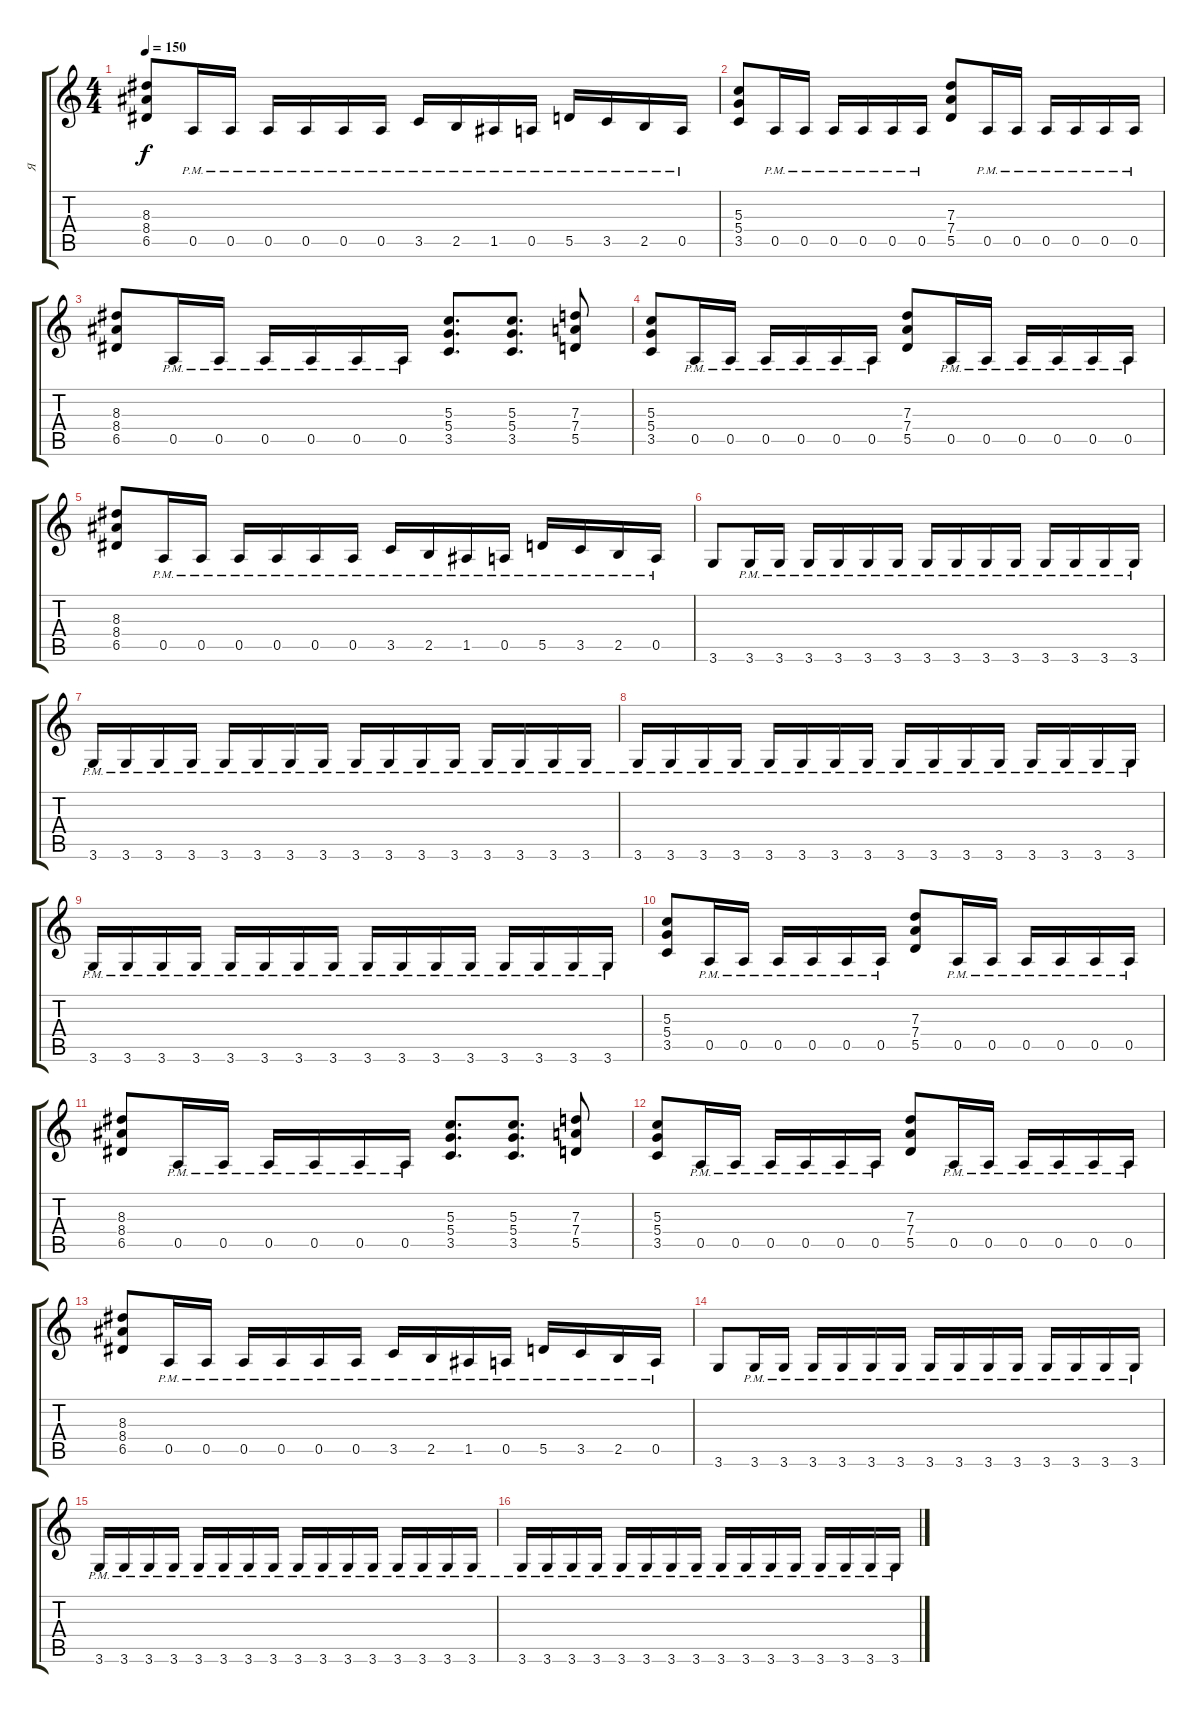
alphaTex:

\track ("Я" "Я") {instrument distortionguitar}
\staff {score tabs}
\tuning (E4 B3 G3 D3 A2 E2) {hide}
\ts (4 4)
\tempo 150
\clef g2
\ks c
(8.3 8.4 6.5).8{dy f} 0.5{pm}.16 0.5{pm}.16 0.5{pm}.16 0.5{pm}.16 0.5{pm}.16 0.5{pm}.16 3.5{pm}.16 2.5{pm}.16 1.5{pm}.16 0.5{pm}.16 5.5{pm}.16 3.5{pm}.16 2.5{pm}.16 0.5{pm}.16 |
(5.3 5.4 3.5).8 0.5{pm}.16 0.5{pm}.16 0.5{pm}.16 0.5{pm}.16 0.5{pm}.16 0.5{pm}.16 (7.3 7.4 5.5).8 0.5{pm}.16 0.5{pm}.16 0.5{pm}.16 0.5{pm}.16 0.5{pm}.16 0.5{pm}.16 |
(8.3 8.4 6.5).8 0.5{pm}.16 0.5{pm}.16 0.5{pm}.16 0.5{pm}.16 0.5{pm}.16 0.5{pm}.16 (5.3 5.4 3.5).8{d} (5.3 5.4 3.5).8{d} (7.3 7.4 5.5).8 |
(5.3 5.4 3.5).8 0.5{pm}.16 0.5{pm}.16 0.5{pm}.16 0.5{pm}.16 0.5{pm}.16 0.5{pm}.16 (7.3 7.4 5.5).8 0.5{pm}.16 0.5{pm}.16 0.5{pm}.16 0.5{pm}.16 0.5{pm}.16 0.5{pm}.16 |
(8.3 8.4 6.5).8 0.5{pm}.16 0.5{pm}.16 0.5{pm}.16 0.5{pm}.16 0.5{pm}.16 0.5{pm}.16 3.5{pm}.16 2.5{pm}.16 1.5{pm}.16 0.5{pm}.16 5.5{pm}.16 3.5{pm}.16 2.5{pm}.16 0.5{pm}.16 |
3.6.8 3.6{pm}.16 3.6{pm}.16 3.6{pm}.16 3.6{pm}.16 3.6{pm}.16 3.6{pm}.16 3.6{pm}.16 3.6{pm}.16 3.6{pm}.16 3.6{pm}.16 3.6{pm}.16 3.6{pm}.16 3.6{pm}.16 3.6{pm}.16 |
3.6{pm}.16 3.6{pm}.16 3.6{pm}.16 3.6{pm}.16 3.6{pm}.16 3.6{pm}.16 3.6{pm}.16 3.6{pm}.16 3.6{pm}.16 3.6{pm}.16 3.6{pm}.16 3.6{pm}.16 3.6{pm}.16 3.6{pm}.16 3.6{pm}.16 3.6{pm}.16 |
3.6{pm}.16 3.6{pm}.16 3.6{pm}.16 3.6{pm}.16 3.6{pm}.16 3.6{pm}.16 3.6{pm}.16 3.6{pm}.16 3.6{pm}.16 3.6{pm}.16 3.6{pm}.16 3.6{pm}.16 3.6{pm}.16 3.6{pm}.16 3.6{pm}.16 3.6{pm}.16 |
3.6{pm}.16 3.6{pm}.16 3.6{pm}.16 3.6{pm}.16 3.6{pm}.16 3.6{pm}.16 3.6{pm}.16 3.6{pm}.16 3.6{pm}.16 3.6{pm}.16 3.6{pm}.16 3.6{pm}.16 3.6{pm}.16 3.6{pm}.16 3.6{pm}.16 3.6{pm}.16 |
(5.3 5.4 3.5).8 0.5{pm}.16 0.5{pm}.16 0.5{pm}.16 0.5{pm}.16 0.5{pm}.16 0.5{pm}.16 (7.3 7.4 5.5).8 0.5{pm}.16 0.5{pm}.16 0.5{pm}.16 0.5{pm}.16 0.5{pm}.16 0.5{pm}.16 |
(8.3 8.4 6.5).8 0.5{pm}.16 0.5{pm}.16 0.5{pm}.16 0.5{pm}.16 0.5{pm}.16 0.5{pm}.16 (5.3 5.4 3.5).8{d} (5.3 5.4 3.5).8{d} (7.3 7.4 5.5).8 |
(5.3 5.4 3.5).8 0.5{pm}.16 0.5{pm}.16 0.5{pm}.16 0.5{pm}.16 0.5{pm}.16 0.5{pm}.16 (7.3 7.4 5.5).8 0.5{pm}.16 0.5{pm}.16 0.5{pm}.16 0.5{pm}.16 0.5{pm}.16 0.5{pm}.16 |
(8.3 8.4 6.5).8 0.5{pm}.16 0.5{pm}.16 0.5{pm}.16 0.5{pm}.16 0.5{pm}.16 0.5{pm}.16 3.5{pm}.16 2.5{pm}.16 1.5{pm}.16 0.5{pm}.16 5.5{pm}.16 3.5{pm}.16 2.5{pm}.16 0.5{pm}.16 |
3.6.8 3.6{pm}.16 3.6{pm}.16 3.6{pm}.16 3.6{pm}.16 3.6{pm}.16 3.6{pm}.16 3.6{pm}.16 3.6{pm}.16 3.6{pm}.16 3.6{pm}.16 3.6{pm}.16 3.6{pm}.16 3.6{pm}.16 3.6{pm}.16 |
3.6{pm}.16 3.6{pm}.16 3.6{pm}.16 3.6{pm}.16 3.6{pm}.16 3.6{pm}.16 3.6{pm}.16 3.6{pm}.16 3.6{pm}.16 3.6{pm}.16 3.6{pm}.16 3.6{pm}.16 3.6{pm}.16 3.6{pm}.16 3.6{pm}.16 3.6{pm}.16 |
3.6{pm}.16 3.6{pm}.16 3.6{pm}.16 3.6{pm}.16 3.6{pm}.16 3.6{pm}.16 3.6{pm}.16 3.6{pm}.16 3.6{pm}.16 3.6{pm}.16 3.6{pm}.16 3.6{pm}.16 3.6{pm}.16 3.6{pm}.16 3.6{pm}.16 3.6{pm}.16
